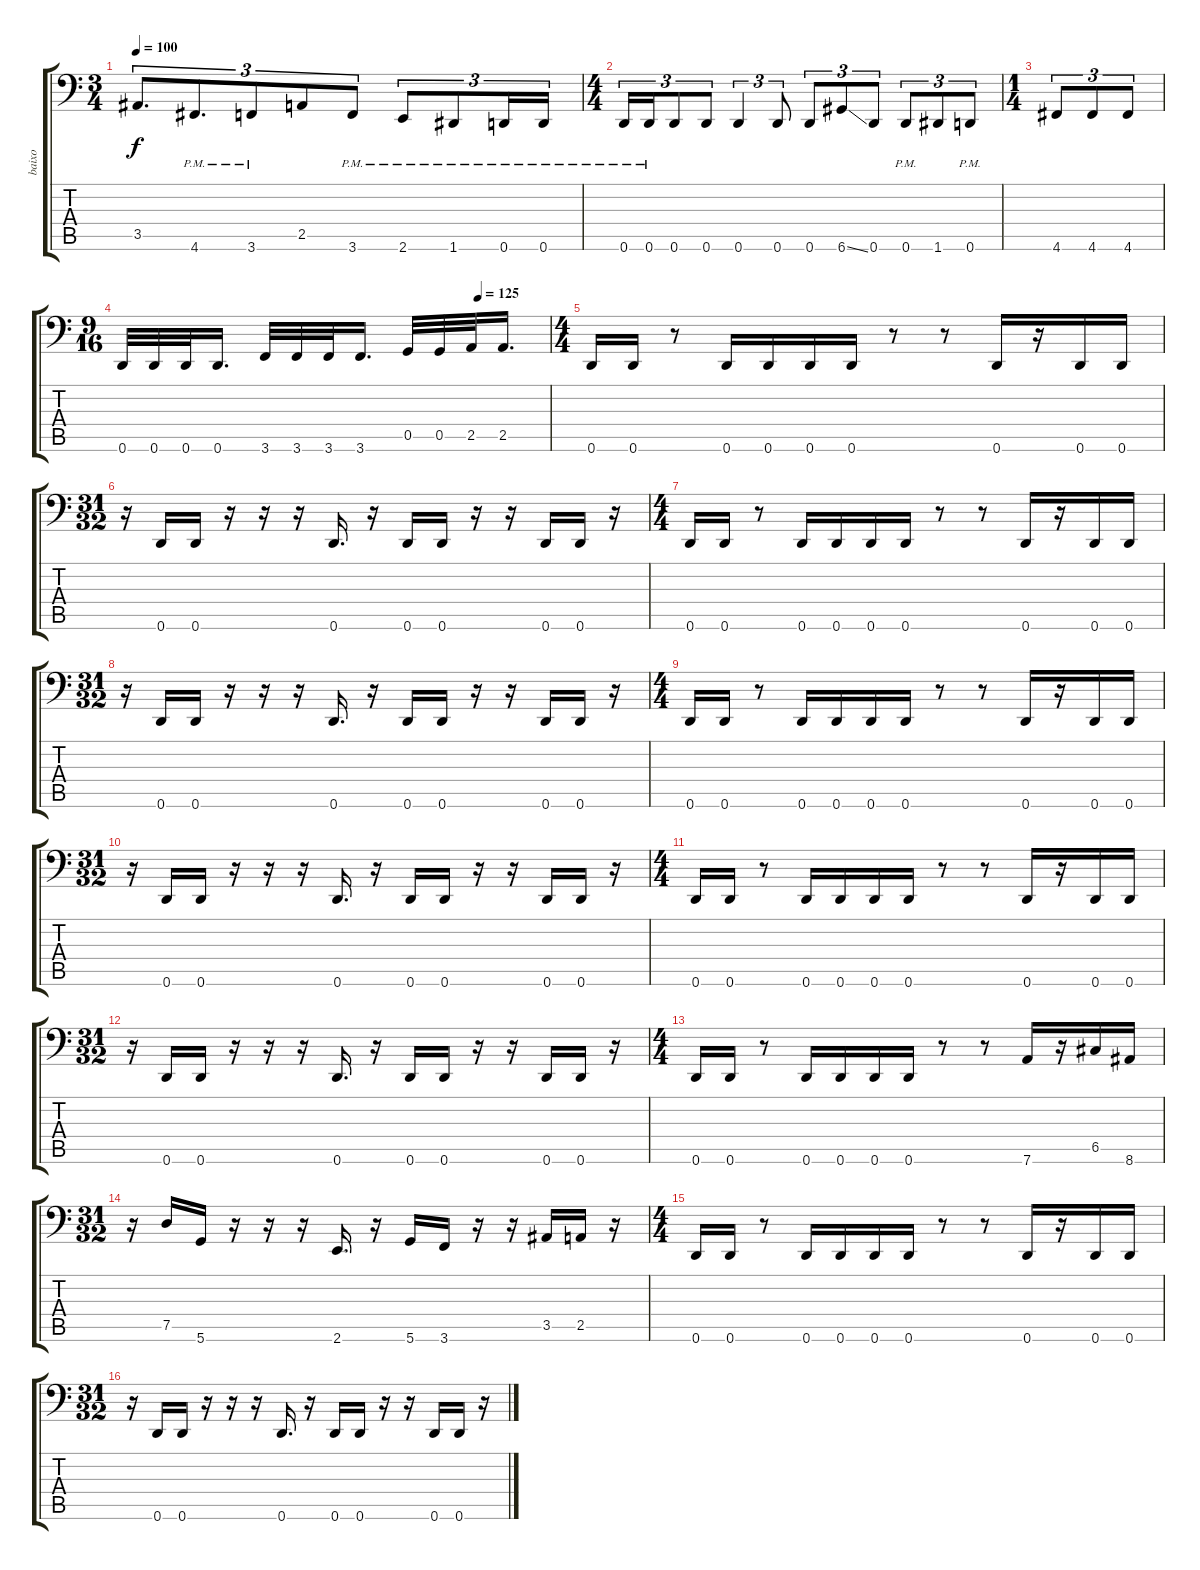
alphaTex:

\track ("baixo" "baixo") {instrument electricbassfinger}
\staff {score tabs}
\tuning (D3 A2 F2 C2 G1 D1) {hide}
\ts (3 4)
\tempo 100
\clef f4
\ks c
3.5.8{d tu (3 2) dy f} 4.6{pm}.8{d tu (3 2)} 3.6{pm}.8{tu (3 2)} 2.5.8{tu (3 2)} 3.6{pm}.8{tu (3 2)} 2.6{pm}.8{tu (3 2)} 1.6{pm}.8{tu (3 2)} 0.6{pm}.16{tu (3 2)} 0.6{pm}.16{tu (3 2)} |
\ts (4 4)
0.6{pm}.16{tu (3 2)} 0.6{pm}.16{tu (3 2)} 0.6.8{tu (3 2)} 0.6.8{tu (3 2)} 0.6.4{tu (3 2)} 0.6.8{tu (3 2)} 0.6.8{tu (3 2)} 6.6{ss}.8{tu (3 2)} 0.6.8{tu (3 2)} 0.6{pm}.8{tu (3 2)} 1.6.8{tu (3 2)} 0.6{pm}.8{tu (3 2)} |
\ts (1 4)
4.6.8{tu (3 2)} 4.6.8{tu (3 2)} 4.6.8{tu (3 2)} |
\ts (9 16)
\tempo (125 0.8333333333333334)
0.6.32 0.6.32 0.6.32 0.6.16{d} 3.6.32 3.6.32 3.6.32 3.6.16{d} 0.5.32 0.5.32 2.5.32 2.5.16{d} |
\ts (4 4)
0.6.16 0.6.16 r.8 0.6.16 0.6.16 0.6.16 0.6.16 r.8 r.8 0.6.16 r.16 0.6.16 0.6.16 |
\ts (31 32)
r.16 0.6.16 0.6.16 r.16 r.16 r.16 0.6.16{d} r.16 0.6.16 0.6.16 r.16 r.16 0.6.16 0.6.16 r.16 |
\ts (4 4)
0.6.16 0.6.16 r.8 0.6.16 0.6.16 0.6.16 0.6.16 r.8 r.8 0.6.16 r.16 0.6.16 0.6.16 |
\ts (31 32)
r.16 0.6.16 0.6.16 r.16 r.16 r.16 0.6.16{d} r.16 0.6.16 0.6.16 r.16 r.16 0.6.16 0.6.16 r.16 |
\ts (4 4)
0.6.16 0.6.16 r.8 0.6.16 0.6.16 0.6.16 0.6.16 r.8 r.8 0.6.16 r.16 0.6.16 0.6.16 |
\ts (31 32)
r.16 0.6.16 0.6.16 r.16 r.16 r.16 0.6.16{d} r.16 0.6.16 0.6.16 r.16 r.16 0.6.16 0.6.16 r.16 |
\ts (4 4)
0.6.16 0.6.16 r.8 0.6.16 0.6.16 0.6.16 0.6.16 r.8 r.8 0.6.16 r.16 0.6.16 0.6.16 |
\ts (31 32)
r.16 0.6.16 0.6.16 r.16 r.16 r.16 0.6.16{d} r.16 0.6.16 0.6.16 r.16 r.16 0.6.16 0.6.16 r.16 |
\ts (4 4)
0.6.16 0.6.16 r.8 0.6.16 0.6.16 0.6.16 0.6.16 r.8 r.8 7.6.16 r.16 6.5.16 8.6.16 |
\ts (31 32)
r.16 7.5.16 5.6.16 r.16 r.16 r.16 2.6.16{d} r.16 5.6.16 3.6.16 r.16 r.16 3.5.16 2.5.16 r.16 |
\ts (4 4)
0.6.16 0.6.16 r.8 0.6.16 0.6.16 0.6.16 0.6.16 r.8 r.8 0.6.16 r.16 0.6.16 0.6.16 |
\ts (31 32)
r.16 0.6.16 0.6.16 r.16 r.16 r.16 0.6.16{d} r.16 0.6.16 0.6.16 r.16 r.16 0.6.16 0.6.16 r.16
